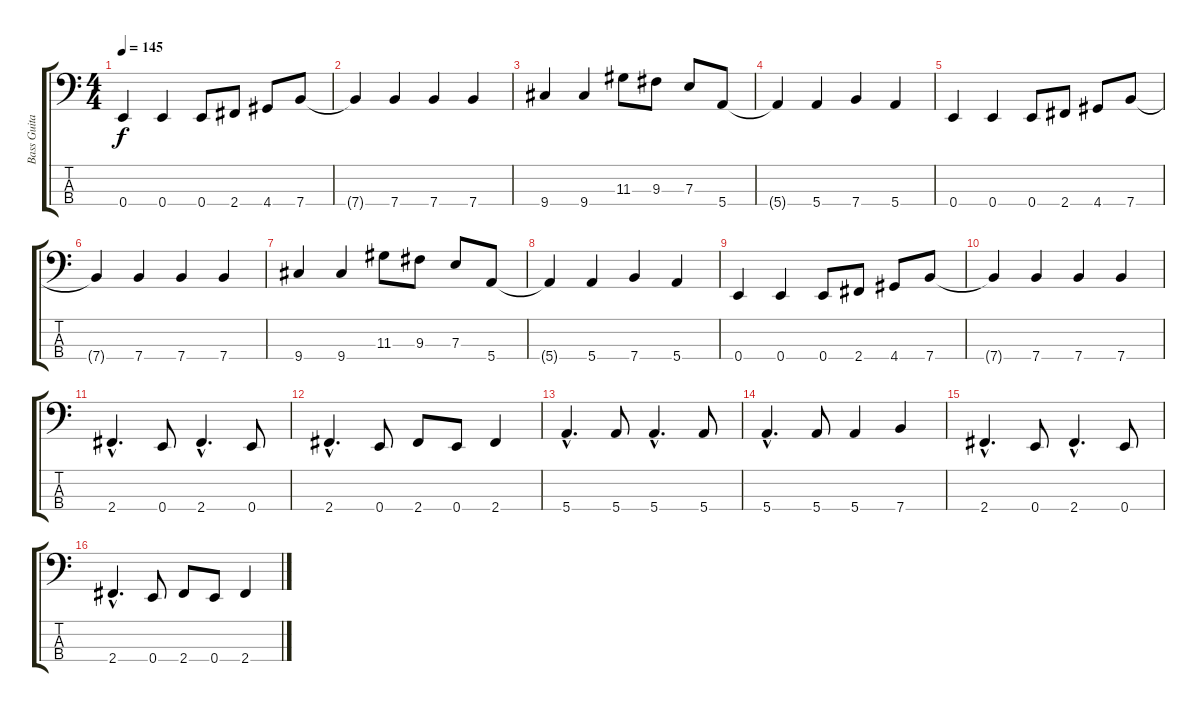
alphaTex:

\track ("Bass Guitar" "Bass Guita") {instrument electricbasspick}
\staff {score tabs}
\tuning (G2 D2 A1 E1) {hide}
\ts (4 4)
\tempo 145
\clef f4
\ks c
0.4.4{dy f} 0.4.4 0.4.8 2.4.8 4.4.8 7.4.8 |
7.4{t}.4 7.4.4 7.4.4 7.4.4 |
9.4.4 9.4.4 11.3.8 9.3.8 7.3.8 5.4.8 |
5.4{t}.4 5.4.4 7.4.4 5.4.4 |
0.4.4 0.4.4 0.4.8 2.4.8 4.4.8 7.4.8 |
7.4{t}.4 7.4.4 7.4.4 7.4.4 |
9.4.4 9.4.4 11.3.8 9.3.8 7.3.8 5.4.8 |
5.4{t}.4 5.4.4 7.4.4 5.4.4 |
0.4.4 0.4.4 0.4.8 2.4.8 4.4.8 7.4.8 |
7.4{t}.4 7.4.4 7.4.4 7.4.4 |
2.4{hac}.4{d} 0.4.8 2.4{hac}.4{d} 0.4.8 |
2.4{hac}.4{d} 0.4.8 2.4.8 0.4.8 2.4.4 |
5.4{hac}.4{d} 5.4.8 5.4{hac}.4{d} 5.4.8 |
5.4{hac}.4{d} 5.4.8 5.4.4 7.4.4 |
2.4{hac}.4{d} 0.4.8 2.4{hac}.4{d} 0.4.8 |
2.4{hac}.4{d} 0.4.8 2.4.8 0.4.8 2.4.4
